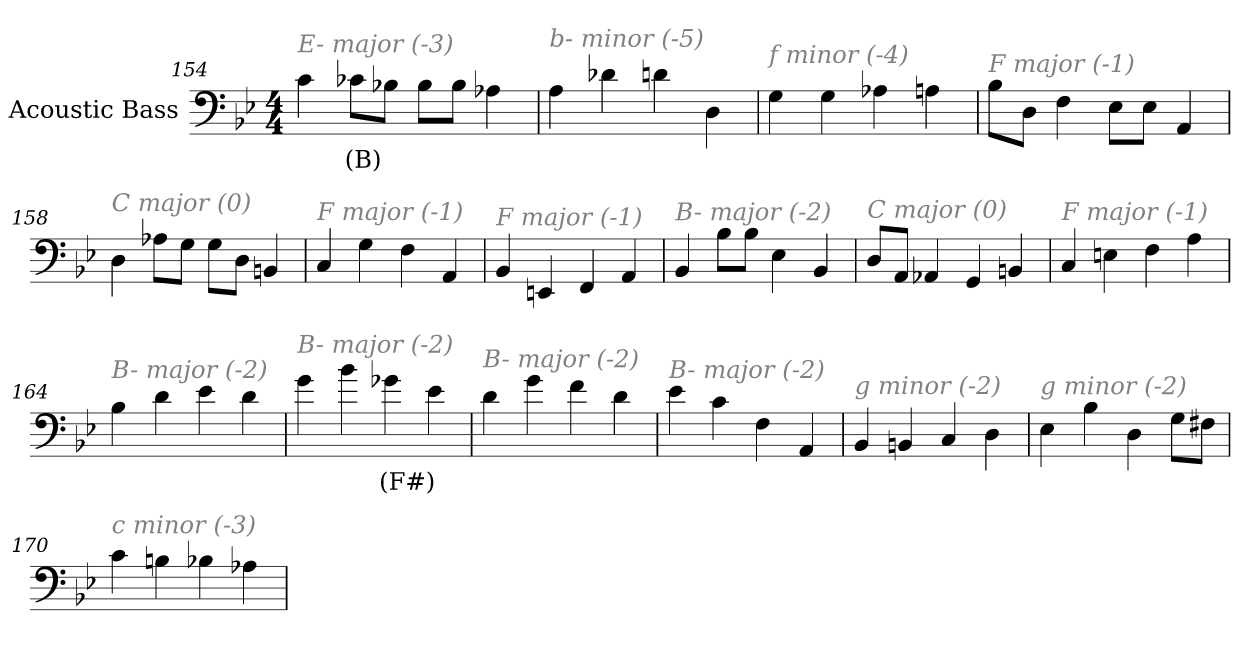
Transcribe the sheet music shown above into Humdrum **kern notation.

**kern	**text
*part1	*part1
*staff1	*staff1
*I"Acoustic Bass	*
*clefF4	*
*ITrd7c12	*
*k[b-e-]	*
*B-:	*
*M4/4	*
=154	=154
!LO:TX:i:color=#808080:t=E- major (-3)	!
4C	.
8C-XiL	(B)
8BB-XJ	.
8BB-L	.
8BB-J	.
4AA-X	.
=155	=155
!LO:TX:i:color=#808080:t=b- minor (-5)	!
4AA	.
4D-X	.
4Dn	.
4DD	.
=156	=156
!LO:TX:i:color=#808080:t=f minor (-4)	!
4GG	.
4GG	.
4AA-X	.
4AAn	.
=157	=157
!LO:TX:i:color=#808080:t=F major (-1)	!
8BB-L	.
8DDJ	.
4FF	.
8EE-L	.
8EE-J	.
4AAA	.
=158	=158
!LO:TX:i:color=#808080:t=C major (0)	!
4DD	.
8AA-XL	.
8GGJ	.
8GGL	.
8DDJ	.
4BBBn	.
=159	=159
!LO:TX:i:color=#808080:t=F major (-1)	!
4CC	.
4GG	.
4FF	.
4AAA	.
=160	=160
!LO:TX:i:color=#808080:t=F major (-1)	!
4BBB-	.
4EEEn	.
4FFF	.
4AAA	.
=161	=161
!LO:TX:i:color=#808080:t=B- major (-2)	!
4BBB-	.
8BB-L	.
8BB-J	.
4EE-	.
4BBB-	.
=162	=162
!LO:TX:i:color=#808080:t=C major (0)	!
8DDL	.
8AAAJ	.
4AAA-X	.
4GGG	.
4BBBn	.
=163	=163
!LO:TX:i:color=#808080:t=F major (-1)	!
4CC	.
4EEn	.
4FF	.
4AA	.
=164	=164
!LO:TX:i:color=#808080:t=B- major (-2)	!
4BB-	.
4D	.
4E-	.
4D	.
=165	=165
!LO:TX:i:color=#808080:t=B- major (-2)	!
4G	.
4B-	.
4G-Xi	(F#)
4E-	.
=166	=166
!LO:TX:i:color=#808080:t=B- major (-2)	!
4D	.
4G	.
4F	.
4D	.
=167	=167
!LO:TX:i:color=#808080:t=B- major (-2)	!
4E-	.
4C	.
4FF	.
4AAA	.
=168	=168
!LO:TX:i:color=#808080:t=g minor (-2)	!
4BBB-	.
4BBBn	.
4CC	.
4DD	.
=169	=169
!LO:TX:i:color=#808080:t=g minor (-2)	!
4EE-	.
4BB-	.
4DD	.
8GGL	.
8FF#XJ	.
=170	=170
!LO:TX:i:color=#808080:t=c minor (-3)	!
4C	.
4BBn	.
4BB-X	.
4AA-X	.
=	=
*-	*-
